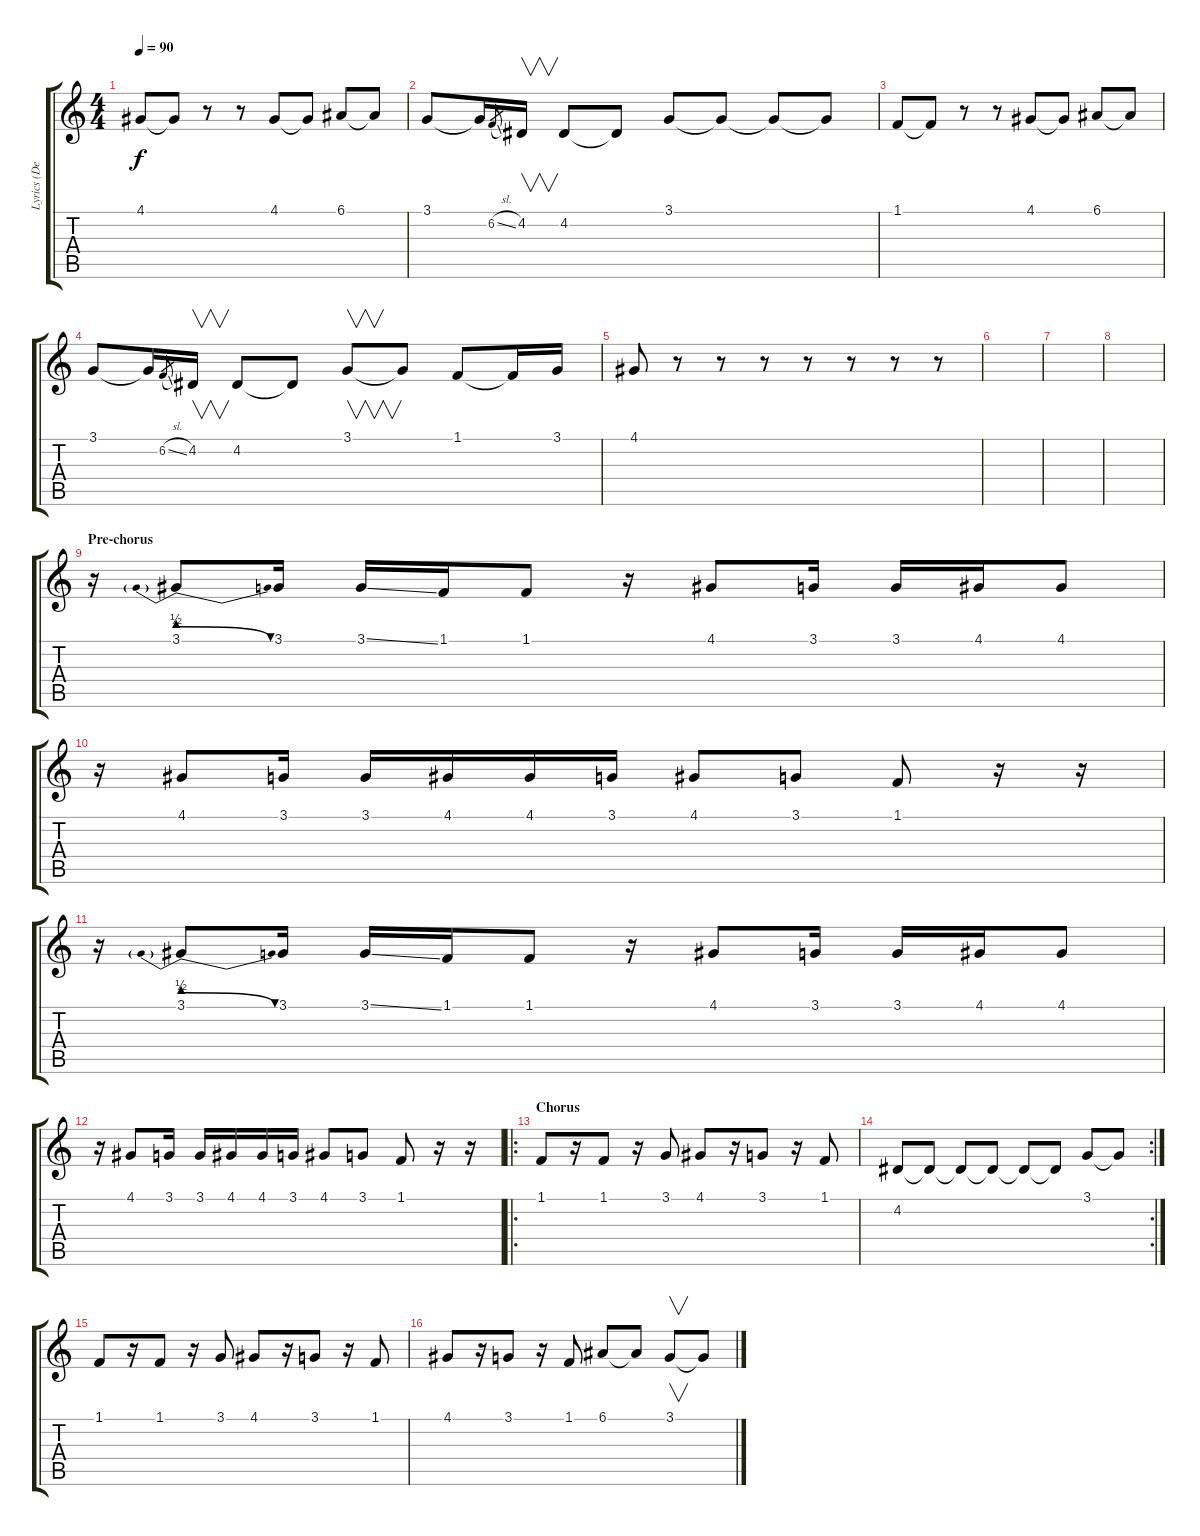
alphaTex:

\track ("Lyrics (Dexter)" "Lyrics (De") {instrument oboe}
\staff {score tabs}
\tuning (E4 B3 G3 D3 A2 E2) {hide}
\ts (4 4)
\tempo 90
\clef g2
\ks c
4.1.8{dy f} 4.1{t}.8 r.8 r.8 4.1.8 4.1{t}.8 6.1.8 6.1{t}.8 |
3.1.8 3.1{t}.16 6.2{sl}.8{gr} 4.2.16{v} 4.2.8 4.2{t}.8 3.1.8 3.1{t}.8 3.1{t}.8 3.1{t}.8 |
1.1.8 1.1{t}.8 r.8 r.8 4.1.8 4.1{t}.8 6.1.8 6.1{t}.8 |
3.1.8 3.1{t}.16 6.2{sl}.8{gr} 4.2.16{v} 4.2.8 4.2{t}.8 3.1.8{v} 3.1{t}.8 1.1.8 1.1{t}.16 3.1.16 |
4.1.8 r.8 r.8 r.8 r.8 r.8 r.8 r.8 |
|
|
|
\section ("" "Pre-chorus")
r.16 3.1{be (prebendrelease 0 2 60 0)}.8 3.1.16 3.1{ss}.16 1.1.16 1.1.8 r.16 4.1.8 3.1.16 3.1.16 4.1.16 4.1.8 |
r.16 4.1.8 3.1.16 3.1.16 4.1.16 4.1.16 3.1.16 4.1.8 3.1.8 1.1.8 r.16 r.16 |
r.16 3.1{be (prebendrelease 0 2 60 0)}.8 3.1.16 3.1{ss}.16 1.1.16 1.1.8 r.16 4.1.8 3.1.16 3.1.16 4.1.16 4.1.8 |
r.16 4.1.8 3.1.16 3.1.16 4.1.16 4.1.16 3.1.16 4.1.8 3.1.8 1.1.8 r.16 r.16 |
\ro
\section ("" "Chorus")
1.1.8 r.16 1.1.8 r.16 3.1.8 4.1.8 r.16 3.1.8 r.16 1.1.8 |
\rc 2
4.2.8 4.2{t}.8 4.2{t}.8 4.2{t}.8 4.2{t}.8 4.2{t}.8 3.1.8 3.1{t}.8 |
1.1.8 r.16 1.1.8 r.16 3.1.8 4.1.8 r.16 3.1.8 r.16 1.1.8 |
4.1.8 r.16 3.1.8 r.16 1.1.8 6.1.8 6.1{t}.8 3.1.8{v} 3.1{t}.8
